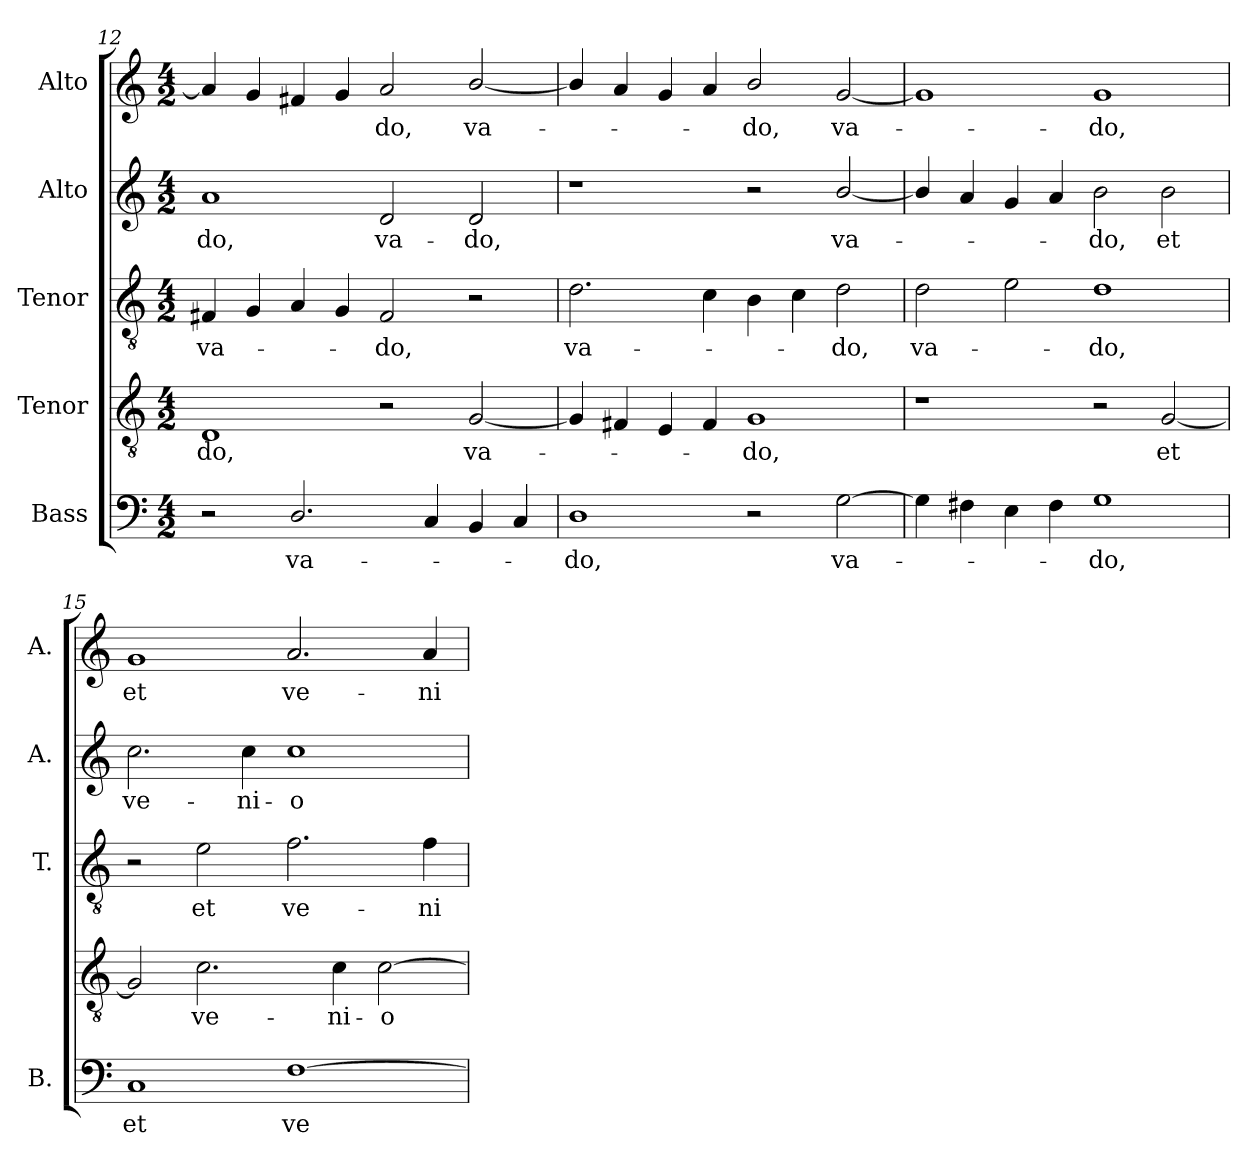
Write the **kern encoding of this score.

**kern	**text	**kern	**text	**kern	**text	**kern	**text	**kern	**text
*part5	*part5	*part4	*part4	*part3	*part3	*part2	*part2	*part1	*part1
*staff5	*staff5	*staff4	*staff4	*staff3	*staff3	*staff2	*staff2	*staff1	*staff1
*I"Bass	*	*I"Tenor	*	*I"Tenor	*	*I"Alto	*	*I"Alto	*
*I'B.	*	*	*	*I'T.	*	*I'A.	*	*I'A.	*
*clefF4	*	*clefGv2	*	*clefGv2	*	*clefG2	*	*clefG2	*
*	*	*ITrd7c12	*	*ITrd7c12	*	*	*	*	*
*k[]	*	*k[]	*	*k[]	*	*k[]	*	*k[]	*
*C:	*	*C:	*	*C:	*	*C:	*	*C:	*
*M4/2	*	*M4/2	*	*M4/2	*	*M4/2	*	*M4/2	*
=12	=12	=12	=12	=12	=12	=12	=12	=12	=12
!	!	!	!LO:LY:b:color=#000000	!	!	!	!	!	!
!	!	!	!	!	!LO:LY:b:color=#000000	!	!	!	!
!	!	!	!	!	!	!	!LO:LY:b:color=#000000	!	!
2r	.	1DDi	-do,	4FF#Xi/	va-	1ai	-do,	4ai/]	.
.	.	.	.	4GGi/	.	.	.	4gi/	.
!	!LO:LY:b:color=#000000	!	!	!	!	!	!	!	!
2.Di/	va-	.	.	4AAi/	.	.	.	4f#Xi/	.
.	.	.	.	4GGi/	.	.	.	4gi/	.
!	!	!	!	!	!LO:LY:b:color=#000000	!	!	!	!
!	!	!	!	!	!	!	!LO:LY:b:color=#000000	!	!
!	!	!	!	!	!	!	!	!	!LO:LY:b:color=#000000
.	.	2r	.	2FF#i/	-do,	2di/	va-	2ai/	-do,
4Ci/	.	.	.	.	.	.	.	.	.
!	!	!	!LO:LY:b:color=#000000	!	!	!	!	!	!
!	!	!	!	!	!	!	!LO:LY:b:color=#000000	!	!
!	!	!	!	!	!	!	!	!	!LO:LY:b:color=#000000
4BBi/	.	[2GGi/	va-	2r	.	2di/	-do,	[2bi/	va-
4Ci/	.	.	.	.	.	.	.	.	.
=13	=13	=13	=13	=13	=13	=13	=13	=13	=13
!	!LO:LY:b:color=#000000	!	!	!	!	!	!	!	!
!	!	!	!	!	!LO:LY:b:color=#000000	!	!	!	!
1Di	-do,	4GGi/]	.	2.Di\	va-	1r	.	4bi/]	.
.	.	4FF#Xi/	.	.	.	.	.	4ai/	.
.	.	4EEi/	.	.	.	.	.	4gi/	.
.	.	4FF#i/	.	4Ci\	.	.	.	4ai/	.
!	!	!	!LO:LY:b:color=#000000	!	!	!	!	!	!
!	!	!	!	!	!	!	!	!	!LO:LY:b:color=#000000
2r	.	1GGi	-do,	4BBi\	.	2r	.	2bi/	-do,
.	.	.	.	4Ci\	.	.	.	.	.
!	!LO:LY:b:color=#000000	!	!	!	!	!	!	!	!
!	!	!	!	!	!LO:LY:b:color=#000000	!	!	!	!
!	!	!	!	!	!	!	!LO:LY:b:color=#000000	!	!
!	!	!	!	!	!	!	!	!	!LO:LY:b:color=#000000
[2Gi\	va-	.	.	2Di\	-do,	[2bi/	va-	[2gi/	va-
!!LO:PB:g=z
=14	=14	=14	=14	=14	=14	=14	=14	=14	=14
!	!	!	!	!	!LO:LY:b:color=#000000	!	!	!	!
4Gi\]	.	1r	.	2Di\	va-	4bi/]	.	1gi]	.
4F#Xi\	.	.	.	.	.	4ai/	.	.	.
4Ei\	.	.	.	2Ei\	.	4gi/	.	.	.
4F#i\	.	.	.	.	.	4ai/	.	.	.
!	!LO:LY:b:color=#000000	!	!	!	!	!	!	!	!
!	!	!	!	!	!LO:LY:b:color=#000000	!	!	!	!
!	!	!	!	!	!	!	!LO:LY:b:color=#000000	!	!
!	!	!	!	!	!	!	!	!	!LO:LY:b:color=#000000
1Gi	-do,	2r	.	1Di	-do,	2bi\	-do,	1gi	-do,
!	!	!	!LO:LY:b:color=#000000	!	!	!	!	!	!
!	!	!	!	!	!	!	!LO:LY:b:color=#000000	!	!
.	.	[2GGi/	et	.	.	2bi\	et	.	.
=15	=15	=15	=15	=15	=15	=15	=15	=15	=15
!	!LO:LY:b:color=#000000	!	!	!	!	!	!	!	!
!	!	!	!	!	!	!	!LO:LY:b:color=#000000	!	!
!	!	!	!	!	!	!	!	!	!LO:LY:b:color=#000000
1Ci	et	2GGi/]	.	2r	.	2.cci\	ve-	1gi	et
!	!	!	!LO:LY:b:color=#000000	!	!	!	!	!	!
!	!	!	!	!	!LO:LY:b:color=#000000	!	!	!	!
.	.	2.Ci\	ve-	2Ei\	et	.	.	.	.
!	!	!	!	!	!	!	!LO:LY:b:color=#000000	!	!
.	.	.	.	.	.	4cci\	-ni-	.	.
!	!LO:LY:b:color=#000000	!	!	!	!	!	!	!	!
!	!	!	!	!	!LO:LY:b:color=#000000	!	!	!	!
!	!	!	!	!	!	!	!LO:LY:b:color=#000000	!	!
!	!	!	!	!	!	!	!	!	!LO:LY:b:color=#000000
[1Fi	ve-	.	.	2.Fi\	ve-	1cci	-o	2.ai/	ve-
!	!	!	!LO:LY:b:color=#000000	!	!	!	!	!	!
.	.	4Ci\	-ni-	.	.	.	.	.	.
!	!	!	!LO:LY:b:color=#000000	!	!	!	!	!	!
.	.	[2Ci\	-o	.	.	.	.	.	.
!	!	!	!	!	!LO:LY:b:color=#000000	!	!	!	!
!	!	!	!	!	!	!	!	!	!LO:LY:b:color=#000000
.	.	.	.	4Fi\	-ni-	.	.	4ai/	-ni-
=	=	=	=	=	=	=	=	=	=
*-	*-	*-	*-	*-	*-	*-	*-	*-	*-
